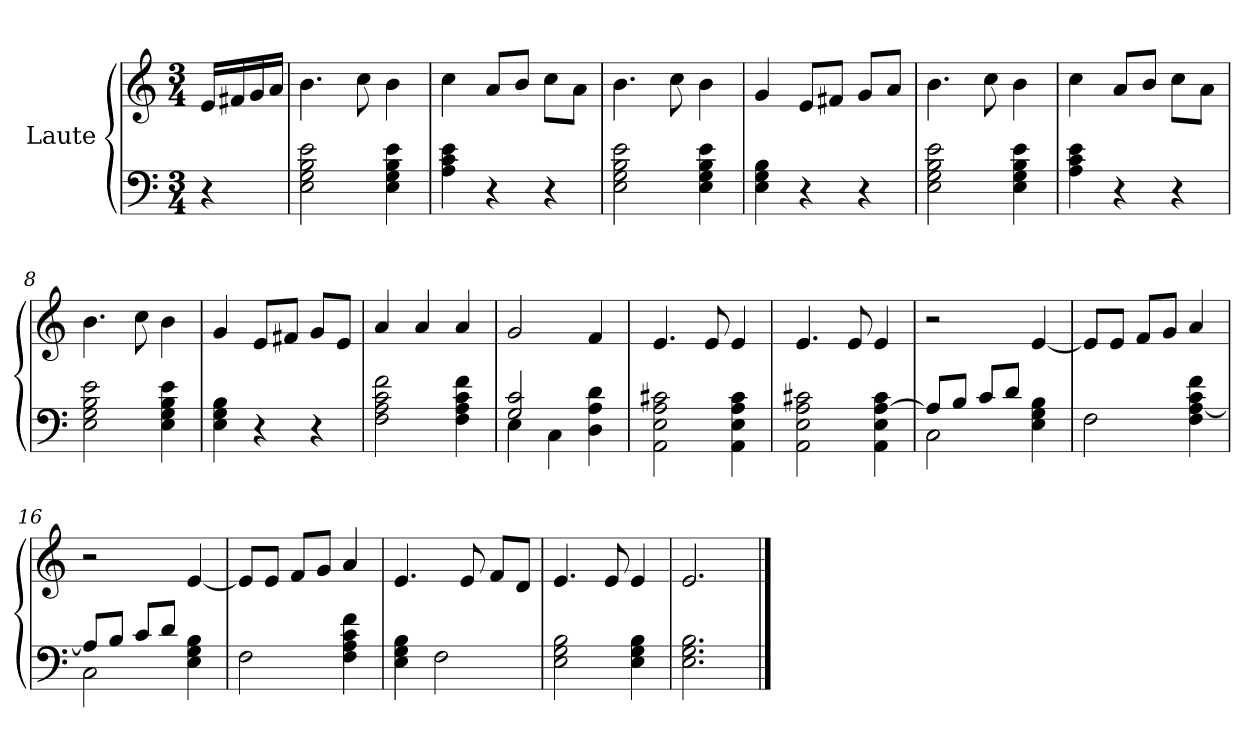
**kern	**kern
*part1	*part1
*staff2	*staff1
*I"Laute	*
*clefF4	*clefG2
*k[]	*k[]
*M3/4	*M3/4
=1	=1
4r	16e/LL
.	16f#X/
.	16g/
.	16a/JJ
=2	=2
2E\ 2G\ 2B\ 2e\	4.b\
.	8cc\
4E\ 4G\ 4B\ 4e\	4b\
=3	=3
4A\ 4c\ 4e\	4cc\
4r	8a/L
.	8b/J
4r	8cc\L
.	8a\J
=4	=4
2E\ 2G\ 2B\ 2e\	4.b\
.	8cc\
4E\ 4G\ 4B\ 4e\	4b\
=5	=5
4E\ 4G\ 4B\	4g/
4r	8e/L
.	8f#X/J
4r	8g/L
.	8a/J
=6	=6
2E\ 2G\ 2B\ 2e\	4.b\
.	8cc\
4E\ 4G\ 4B\ 4e\	4b\
!!LO:LB:g=z
=7	=7
4A\ 4c\ 4e\	4cc\
4r	8a/L
.	8b/J
4r	8cc\L
.	8a\J
=8	=8
2E\ 2G\ 2B\ 2e\	4.b\
.	8cc\
4E\ 4G\ 4B\ 4e\	4b\
=9	=9
4E\ 4G\ 4B\	4g/
4r	8e/L
.	8f#X/J
4r	8g/L
.	8e/J
=10	=10
2F\ 2A\ 2c\ 2f\	4a/
.	4a/
4F\ 4A\ 4c\ 4f\	4a/
=11	=11
*^	*
2G/ 2c/	4E\	2g/
.	4C\	.
4D\ 4A\ 4d\	4ryy	4f/
*v	*v	*
!!LO:LB:g=z
=12	=12
2AA\ 2E\ 2A\ 2c#X\	4.e/
.	8e/
4AA\ 4E\ 4A\ 4c#\	4e/
=13	=13
2AA\ 2E\ 2A\ 2c#X\	4.e/
.	8e/
4AA\ 4E\ [4A\ 4c#\	4e/
=14	=14
*^	*
8A/L]	2C\	2r
8B/J	.	.
8c/L	.	.
8d/J	.	.
4E\ 4G\ 4B\	4ryy	[4e/
*v	*v	*
=15	=15
2F\	8e/L]
.	8e/J
.	8f/L
.	8g/J
4F\ [4A\ 4c\ 4f\	4a/
=16	=16
*^	*
8A/L]	2C\	2r
8B/J	.	.
8c/L	.	.
8d/J	.	.
4E\ 4G\ 4B\	4ryy	[4e/
*v	*v	*
!!LO:LB:g=z
=17	=17
2F\	8e/L]
.	8e/J
.	8f/L
.	8g/J
4F\ 4A\ 4c\ 4f\	4a/
=18	=18
4E\ 4G\ 4B\	4.e/
2F\	.
.	8e/
.	8f/L
.	8d/J
=19	=19
2E\ 2G\ 2B\	4.e/
.	8e/
4E\ 4G\ 4B\	4e/
=20	=20
2.E\ 2.G\ 2.B\	2.e/
==	==
*-	*-
